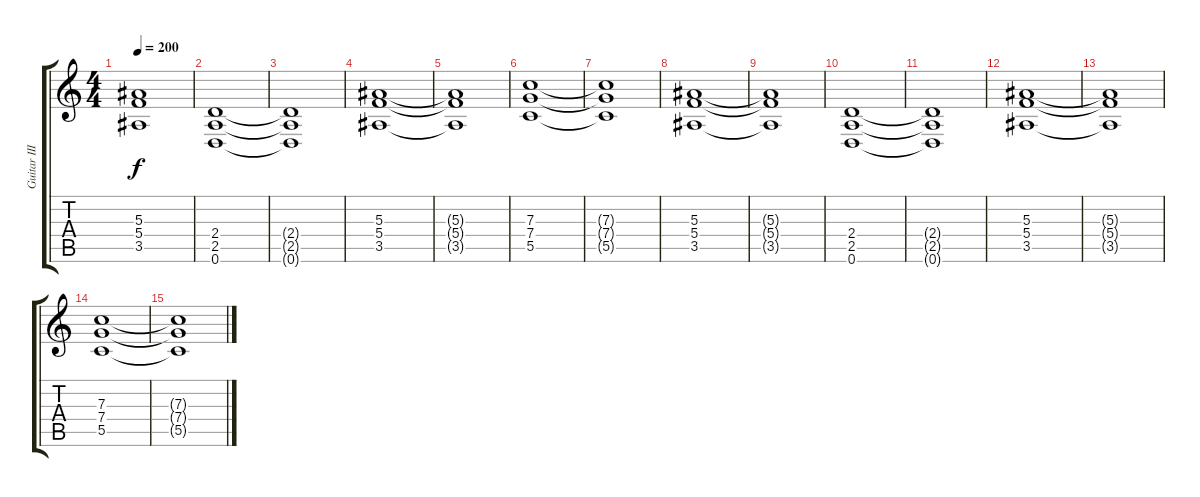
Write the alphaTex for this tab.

\track ("Guitar III" "Guitar III") {instrument distortionguitar}
\staff {score tabs}
\tuning (D4 A3 F3 C3 G2 D2) {hide}
\ts (4 4)
\tempo 200
\clef g2
\ks c
(5.3{t} 5.4{t} 3.5{t}).1{dy f} |
(2.4 2.5 0.6).1 |
(2.4{t} 2.5{t} 0.6{t}).1 |
(5.3 5.4 3.5).1 |
(5.3{t} 5.4{t} 3.5{t}).1 |
(7.3 7.4 5.5).1 |
(7.3{t} 7.4{t} 5.5{t}).1 |
(5.3 5.4 3.5).1 |
(5.3{t} 5.4{t} 3.5{t}).1 |
(2.4 2.5 0.6).1 |
(2.4{t} 2.5{t} 0.6{t}).1 |
(5.3 5.4 3.5).1 |
(5.3{t} 5.4{t} 3.5{t}).1 |
(7.3 7.4 5.5).1 |
(7.3{t} 7.4{t} 5.5{t}).1
